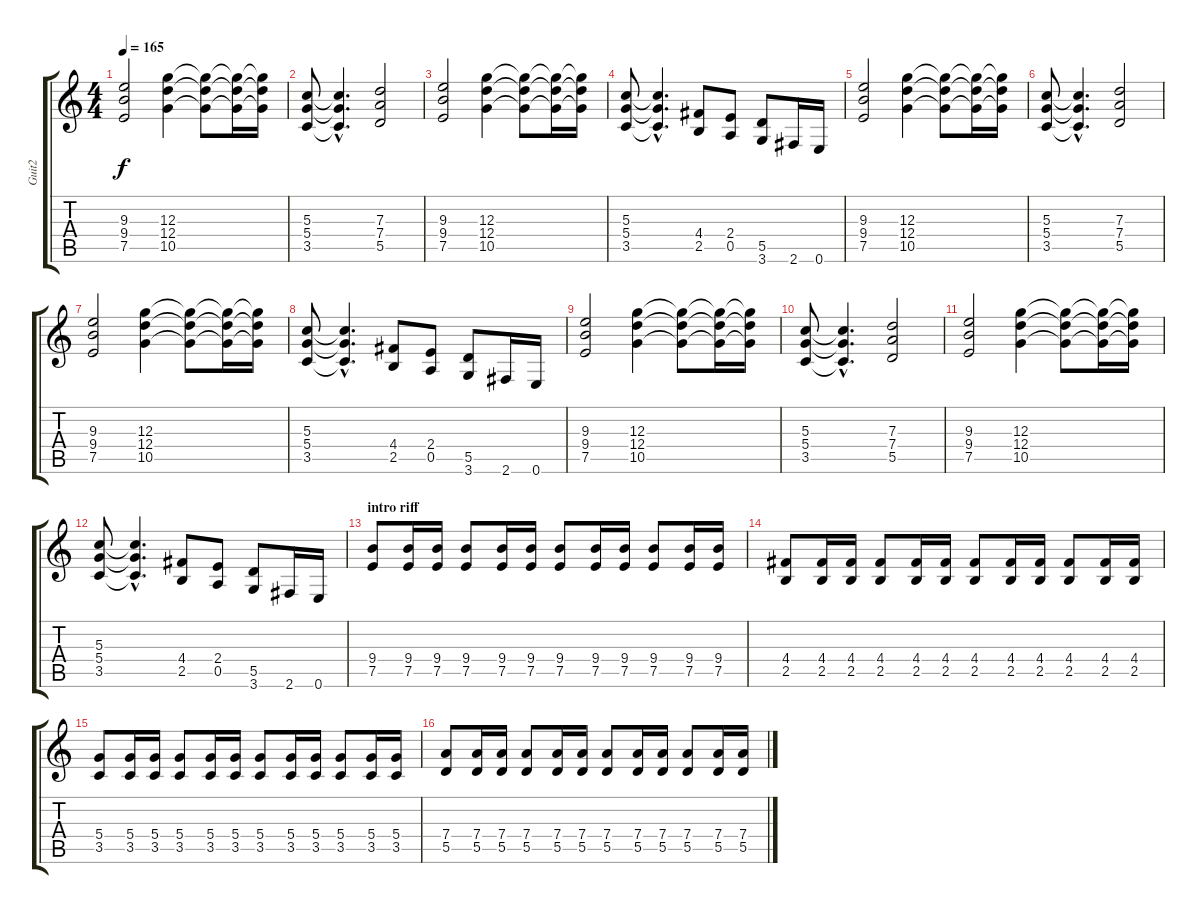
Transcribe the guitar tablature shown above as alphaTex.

\track ("Guit2" "Guit2") {instrument overdrivenguitar}
\staff {score tabs}
\tuning (E4 B3 G3 D3 A2 E2) {hide}
\ts (4 4)
\tempo 165
\clef g2
\ks c
(9.3 9.4 7.5).2{dy f} (12.3 12.4 10.5).4 (12.3{t} 12.4{t} 10.5{t}).8 (12.3{t} 12.4{t} 10.5{t}).16 (12.3{t} 12.4{t} 10.5{t}).16 |
(5.3 5.4 3.5).8 (5.3{hac t} 5.4{hac t} 3.5{hac t}).4{d} (7.3 7.4 5.5).2 |
(9.3 9.4 7.5).2 (12.3 12.4 10.5).4 (12.3{t} 12.4{t} 10.5{t}).8 (12.3{t} 12.4{t} 10.5{t}).16 (12.3{t} 12.4{t} 10.5{t}).16 |
(5.3 5.4 3.5).8 (5.3{hac t} 5.4{hac t} 3.5{hac t}).4{d} (4.4 2.5).8 (2.4 0.5).8 (5.5 3.6).8 2.6.16 0.6.16 |
(9.3 9.4 7.5).2 (12.3 12.4 10.5).4 (12.3{t} 12.4{t} 10.5{t}).8 (12.3{t} 12.4{t} 10.5{t}).16 (12.3{t} 12.4{t} 10.5{t}).16 |
(5.3 5.4 3.5).8 (5.3{hac t} 5.4{hac t} 3.5{hac t}).4{d} (7.3 7.4 5.5).2 |
(9.3 9.4 7.5).2 (12.3 12.4 10.5).4 (12.3{t} 12.4{t} 10.5{t}).8 (12.3{t} 12.4{t} 10.5{t}).16 (12.3{t} 12.4{t} 10.5{t}).16 |
(5.3 5.4 3.5).8 (5.3{hac t} 5.4{hac t} 3.5{hac t}).4{d} (4.4 2.5).8 (2.4 0.5).8 (5.5 3.6).8 2.6.16 0.6.16 |
(9.3 9.4 7.5).2 (12.3 12.4 10.5).4 (12.3{t} 12.4{t} 10.5{t}).8 (12.3{t} 12.4{t} 10.5{t}).16 (12.3{t} 12.4{t} 10.5{t}).16 |
(5.3 5.4 3.5).8 (5.3{hac t} 5.4{hac t} 3.5{hac t}).4{d} (7.3 7.4 5.5).2 |
(9.3 9.4 7.5).2 (12.3 12.4 10.5).4 (12.3{t} 12.4{t} 10.5{t}).8 (12.3{t} 12.4{t} 10.5{t}).16 (12.3{t} 12.4{t} 10.5{t}).16 |
(5.3 5.4 3.5).8 (5.3{hac t} 5.4{hac t} 3.5{hac t}).4{d} (4.4 2.5).8 (2.4 0.5).8 (5.5 3.6).8 2.6.16 0.6.16 |
\section ("" "intro riff")
(9.4 7.5).8 (9.4 7.5).16 (9.4 7.5).16 (9.4 7.5).8 (9.4 7.5).16 (9.4 7.5).16 (9.4 7.5).8 (9.4 7.5).16 (9.4 7.5).16 (9.4 7.5).8 (9.4 7.5).16 (9.4 7.5).16 |
(4.4 2.5).8 (4.4 2.5).16 (4.4 2.5).16 (4.4 2.5).8 (4.4 2.5).16 (4.4 2.5).16 (4.4 2.5).8 (4.4 2.5).16 (4.4 2.5).16 (4.4 2.5).8 (4.4 2.5).16 (4.4 2.5).16 |
(5.4 3.5).8 (5.4 3.5).16 (5.4 3.5).16 (5.4 3.5).8 (5.4 3.5).16 (5.4 3.5).16 (5.4 3.5).8 (5.4 3.5).16 (5.4 3.5).16 (5.4 3.5).8 (5.4 3.5).16 (5.4 3.5).16 |
(7.4 5.5).8 (7.4 5.5).16 (7.4 5.5).16 (7.4 5.5).8 (7.4 5.5).16 (7.4 5.5).16 (7.4 5.5).8 (7.4 5.5).16 (7.4 5.5).16 (7.4 5.5).8 (7.4 5.5).16 (7.4 5.5).16
